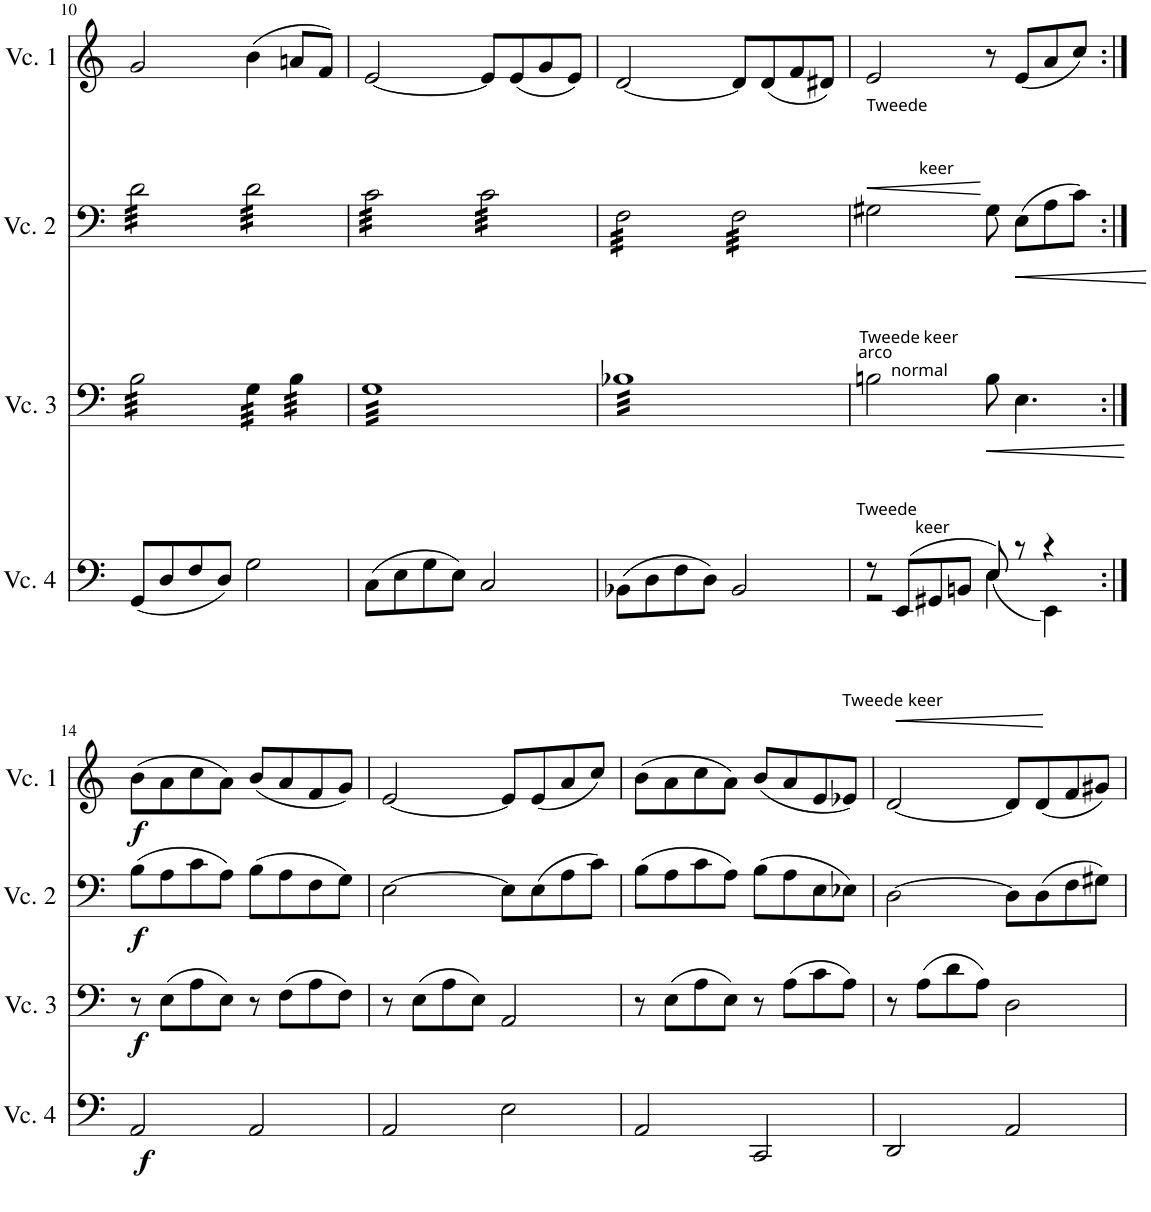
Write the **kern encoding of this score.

**kern	**dynam	**kern	**dynam	**kern	**dynam	**kern	**dynam
*part4	*part4	*part3	*part3	*part2	*part2	*part1	*part1
*staff4	*staff4	*staff3	*staff3	*staff2	*staff2	*staff1	*staff1
*I"Cello 4	*	*I"Cello 3	*	*I"Cello 2	*	*I"Cello 1	*
!!LO:PB:g=z
*clefF4	*	*clefF4	*	*clefF4	*	*clefG2	*
*k[]	*	*k[]	*	*k[]	*	*k[]	*
*M4/4	*	*M4/4	*	*M4/4	*	*M4/4	*
*met(c)	*	*met(c)	*	*met(c)	*	*met(c)	*
=10	=10	=10	=10	=10	=10	=10	=10
*	*	*tremolo	*	*	*	*	*
*	*	*	*	*tremolo	*	*	*
(8GG/L	.	32B\LLL	.	32d\LLL	.	2g/	.
.	.	32B\	.	32d\	.	.	.
.	.	32B\	.	32d\	.	.	.
.	.	32B\	.	32d\	.	.	.
8D/	.	32B\	.	32d\	.	.	.
.	.	32B\	.	32d\	.	.	.
.	.	32B\	.	32d\	.	.	.
.	.	32B\	.	32d\	.	.	.
8F/	.	32B\	.	32d\	.	.	.
.	.	32B\	.	32d\	.	.	.
.	.	32B\	.	32d\	.	.	.
.	.	32B\	.	32d\	.	.	.
8D/J)	.	32B\	.	32d\	.	.	.
.	.	32B\	.	32d\	.	.	.
.	.	32B\	.	32d\	.	.	.
.	.	32B\JJJ	.	32d\JJJ	.	.	.
2G\	.	32G\LLL	.	32d\LLL	.	(4b\	.
.	.	32G\	.	32d\	.	.	.
.	.	32G\	.	32d\	.	.	.
.	.	32G\	.	32d\	.	.	.
.	.	32G\	.	32d\	.	.	.
.	.	32G\	.	32d\	.	.	.
.	.	32G\	.	32d\	.	.	.
.	.	32G\JJJ	.	32d\	.	.	.
.	.	32B\LLL	.	32d\	.	8an/L	.
.	.	32B\	.	32d\	.	.	.
.	.	32B\	.	32d\	.	.	.
.	.	32B\	.	32d\	.	.	.
.	.	32B\	.	32d\	.	8f/J)	.
.	.	32B\	.	32d\	.	.	.
.	.	32B\	.	32d\	.	.	.
.	.	32B\JJJ	.	32d\JJJ	.	.	.
=11	=11	=11	=11	=11	=11	=11	=11
(8C\L	.	32GLLL	.	32c\LLL	.	[2e/	.
.	.	32G	.	32c\	.	.	.
.	.	32G	.	32c\	.	.	.
.	.	32G	.	32c\	.	.	.
8E\	.	32G	.	32c\	.	.	.
.	.	32G	.	32c\	.	.	.
.	.	32G	.	32c\	.	.	.
.	.	32G	.	32c\	.	.	.
8G\	.	32G	.	32c\	.	.	.
.	.	32G	.	32c\	.	.	.
.	.	32G	.	32c\	.	.	.
.	.	32G	.	32c\	.	.	.
8E\J)	.	32G	.	32c\	.	.	.
.	.	32G	.	32c\	.	.	.
.	.	32G	.	32c\	.	.	.
.	.	32G	.	32c\JJJ	.	.	.
2C/	.	32G	.	32c\LLL	.	8e/L]	.
.	.	32G	.	32c\	.	.	.
.	.	32G	.	32c\	.	.	.
.	.	32G	.	32c\	.	.	.
.	.	32G	.	32c\	.	(8e/	.
.	.	32G	.	32c\	.	.	.
.	.	32G	.	32c\	.	.	.
.	.	32G	.	32c\	.	.	.
.	.	32G	.	32c\	.	8g/	.
.	.	32G	.	32c\	.	.	.
.	.	32G	.	32c\	.	.	.
.	.	32G	.	32c\	.	.	.
.	.	32G	.	32c\	.	8e/J)	.
.	.	32G	.	32c\	.	.	.
.	.	32G	.	32c\	.	.	.
.	.	32GJJJ	.	32c\JJJ	.	.	.
=12	=12	=12	=12	=12	=12	=12	=12
(8BB-X\L	.	32B-XLLL	.	32F\LLL	.	[2d/	.
.	.	32B-X	.	32F\	.	.	.
.	.	32B-X	.	32F\	.	.	.
.	.	32B-X	.	32F\	.	.	.
8D\	.	32B-X	.	32F\	.	.	.
.	.	32B-X	.	32F\	.	.	.
.	.	32B-X	.	32F\	.	.	.
.	.	32B-X	.	32F\	.	.	.
8F\	.	32B-X	.	32F\	.	.	.
.	.	32B-X	.	32F\	.	.	.
.	.	32B-X	.	32F\	.	.	.
.	.	32B-X	.	32F\	.	.	.
8D\J)	.	32B-X	.	32F\	.	.	.
.	.	32B-X	.	32F\	.	.	.
.	.	32B-X	.	32F\	.	.	.
.	.	32B-X	.	32F\JJJ	.	.	.
2BB-/	.	32B-X	.	32F\LLL	.	8d/L]	.
.	.	32B-X	.	32F\	.	.	.
.	.	32B-X	.	32F\	.	.	.
.	.	32B-X	.	32F\	.	.	.
.	.	32B-X	.	32F\	.	(8d/	.
.	.	32B-X	.	32F\	.	.	.
.	.	32B-X	.	32F\	.	.	.
.	.	32B-X	.	32F\	.	.	.
.	.	32B-X	.	32F\	.	8f/	.
.	.	32B-X	.	32F\	.	.	.
.	.	32B-X	.	32F\	.	.	.
.	.	32B-X	.	32F\	.	.	.
.	.	32B-X	.	32F\	.	8d#X/J)	.
.	.	32B-X	.	32F\	.	.	.
.	.	32B-X	.	32F\	.	.	.
.	.	32B-XJJJ	.	32F\JJJ	.	.	.
*	*	*	*	*Xtremolo	*	*	*
*	*	*Xtremolo	*	*	*	*	*
=13	=13	=13	=13	=13	=13	=13	=13
*^	*	*	*	*	*	*	*
!	!	!	!	!	!	!	!	!LO:HP:b
8r	2r	.	2Bn\	.	2G#X\	.	2e/	<
!	!	!LO:HP:b	!	!	!	!	!	!
(8EE/L	.	<	.	.	.	.	.	.
8GG#X/	.	.	.	.	.	.	.	.
8BBn/J	.	.	.	.	.	.	.	.
!	!	!	!	!LO:HP:b	!	!	!	!
(8E/)	4E\	.	8B\	<	8G#\	.	8r	.
!	!	!	!	!	!	!LO:HP:b	!	!
8r	.	.	4.E\	.	(8E\L	<	(8e/L	.
4r	4EE\)	.	.	.	8A\	.	8a/	.
.	.	.	.	.	8c\J)	.	8cc/J)	.
*v	*v	*	*	*	*	*	*	*
.	[	.	[	.	[	.	[
!!LO:LB:g=z
=14:|!	=14:|!	=14:|!	=14:|!	=14:|!	=14:|!	=14:|!	=14:|!
!	!LO:DY:b	!	!LO:DY:b	!	!LO:DY:b	!	!LO:DY:b
2AA/	f	8r	f	(8B\L	f	(8b\L	f
.	.	(8E\L	.	8A\	.	8a\	.
.	.	8A\	.	8c\	.	8cc\	.
.	.	8E\J)	.	8A\J)	.	8a\J)	.
2AA/	.	8r	.	(8B\L	.	(8b/L	.
.	.	(8F\L	.	8A\	.	8a/	.
.	.	8A\	.	8F\	.	8f/	.
.	.	8F\J)	.	8G\J)	.	8g/J)	.
=15	=15	=15	=15	=15	=15	=15	=15
2AA/	.	8r	.	[2E\	.	[2e/	.
.	.	(8E\L	.	.	.	.	.
.	.	8A\	.	.	.	.	.
.	.	8E\J)	.	.	.	.	.
2E\	.	2AA/	.	8E\L]	.	8e/L]	.
.	.	.	.	(8E\	.	(8e/	.
.	.	.	.	8A\	.	8a/	.
.	.	.	.	8c\J)	.	8cc/J)	.
=16	=16	=16	=16	=16	=16	=16	=16
2AA/	.	8r	.	(8B\L	.	(8b\L	.
.	.	(8E\L	.	8A\	.	8a\	.
.	.	8A\	.	8c\	.	8cc\	.
.	.	8E\J)	.	8A\J)	.	8a\J)	.
2CC/	.	8r	.	(8B\L	.	(8b/L	.
.	.	(8A\L	.	8A\	.	8a/	.
.	.	8c\	.	8E\	.	8e/	.
.	.	8A\J)	.	8E-X\J)	.	8e-X/J)	.
=17	=17	=17	=17	=17	=17	=17	=17
2DD/	.	8r	.	[2D\	.	[2d/	.
.	.	(8A\L	.	.	.	.	.
.	.	8d\	.	.	.	.	.
.	.	8A\J)	.	.	.	.	.
2AA/	.	2D\	.	8D\L]	.	8d/L]	.
.	.	.	.	(8D\	.	(8d/	.
.	.	.	.	8F\	.	8f/	.
.	.	.	.	8G#X\J)	.	8g#X/J)	.
=	=	=	=	=	=	=	=
*-	*-	*-	*-	*-	*-	*-	*-
